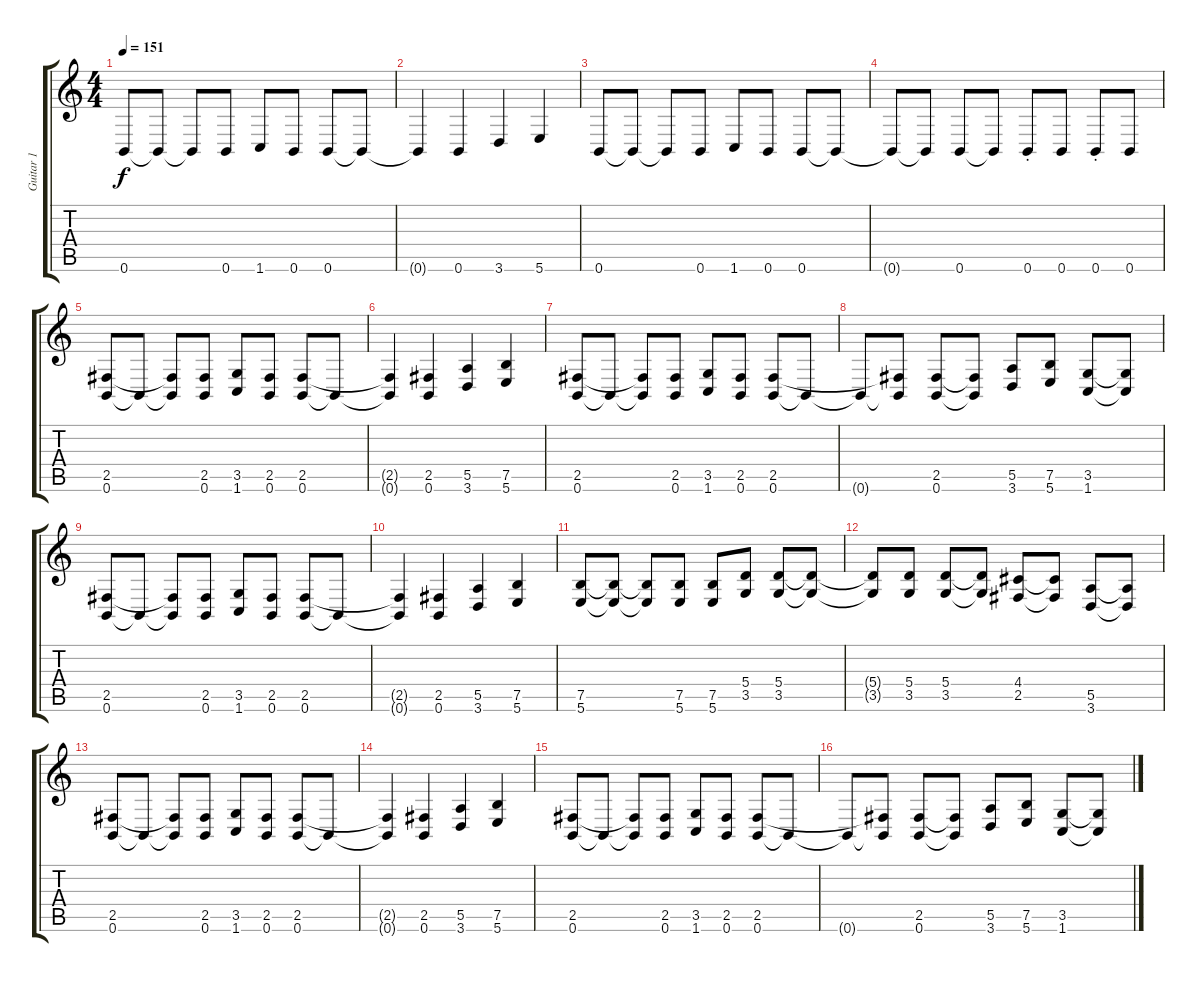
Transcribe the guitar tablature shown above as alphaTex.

\track ("Guitar 1" "Guitar 1") {instrument distortionguitar}
\staff {score tabs}
\tuning (B3 G3 D3 A2 E2 B1) {hide}
\ts (4 4)
\tempo 151
\clef g2
\ks c
0.6.8{dy f instrument distortionguitar} 0.6{t}.8 0.6{t}.8 0.6.8 1.6.8 0.6.8 0.6.8 0.6{t}.8 |
0.6{t}.4 0.6.4 3.6.4 5.6.4 |
0.6.8 0.6{t}.8 0.6{t}.8 0.6.8 1.6.8 0.6.8 0.6.8 0.6{t}.8 |
0.6{t}.8 0.6{t}.8 0.6.8 0.6{t}.8 0.6{st}.8 0.6.8 0.6{st}.8 0.6.8 |
(2.5 0.6).8 0.6{t}.8 (2.5{t} 0.6{t}).8 (2.5 0.6).8 (3.5 1.6).8 (2.5 0.6).8 (2.5 0.6).8 0.6{t}.8 |
(2.5{t} 0.6{t}).4 (2.5 0.6).4 (5.5 3.6).4 (7.5 5.6).4 |
(2.5 0.6).8 0.6{t}.8 (2.5{t} 0.6{t}).8 (2.5 0.6).8 (3.5 1.6).8 (2.5 0.6).8 (2.5 0.6).8 0.6{t}.8 |
0.6{t}.8 (2.5{t} 0.6{t}).8 (2.5 0.6).8 (2.5{t} 0.6{t}).8 (5.5 3.6).8 (7.5 5.6).8 (3.5 1.6).8 (3.5{t} 1.6{t}).8 |
(2.5 0.6).8 0.6{t}.8 (2.5{t} 0.6{t}).8 (2.5 0.6).8 (3.5 1.6).8 (2.5 0.6).8 (2.5 0.6).8 0.6{t}.8 |
(2.5{t} 0.6{t}).4 (2.5 0.6).4 (5.5 3.6).4 (7.5 5.6).4 |
(7.5 5.6).8 (7.5{t} 5.6{t}).8 (7.5{t} 5.6{t}).8 (7.5 5.6).8 (7.5 5.6).8 (5.4 3.5).8 (5.4 3.5).8 (5.4{t} 3.5{t}).8 |
(5.4{t} 3.5{t}).8 (5.4 3.5).8 (5.4 3.5).8 (5.4{t} 3.5{t}).8 (4.4 2.5).8 (4.4{t} 2.5{t}).8 (5.5 3.6).8 (5.5{t} 3.6{t}).8 |
(2.5 0.6).8 0.6{t}.8 (2.5{t} 0.6{t}).8 (2.5 0.6).8 (3.5 1.6).8 (2.5 0.6).8 (2.5 0.6).8 0.6{t}.8 |
(2.5{t} 0.6{t}).4 (2.5 0.6).4 (5.5 3.6).4 (7.5 5.6).4 |
(2.5 0.6).8 0.6{t}.8 (2.5{t} 0.6{t}).8 (2.5 0.6).8 (3.5 1.6).8 (2.5 0.6).8 (2.5 0.6).8 0.6{t}.8 |
0.6{t}.8 (2.5{t} 0.6{t}).8 (2.5 0.6).8 (2.5{t} 0.6{t}).8 (5.5 3.6).8 (7.5 5.6).8 (3.5 1.6).8 (3.5{t} 1.6{t}).8
